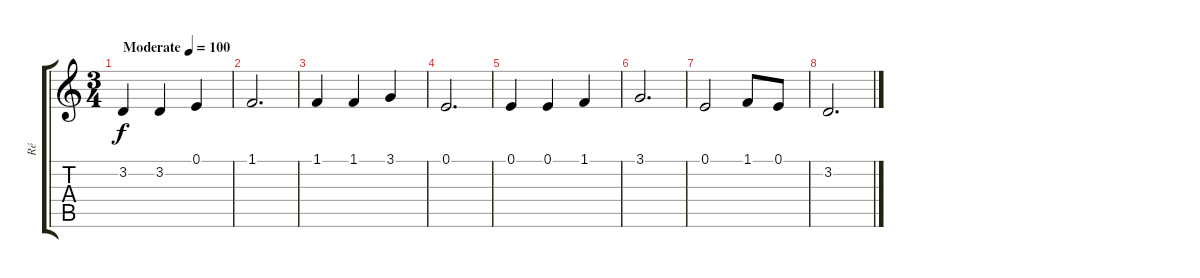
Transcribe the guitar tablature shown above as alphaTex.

\track ("Ré" "Ré") {instrument acousticgrandpiano}
\staff {score tabs}
\tuning (E4 B3 G3 D3 A2 E2) {hide}
\ts (3 4)
\tempo (100 "Moderate")
\clef g2
\ks c
3.2.4{dy f instrument acousticgrandpiano} 3.2.4 0.1.4 |
1.1.2{d} |
1.1.4 1.1.4 3.1.4 |
0.1.2{d} |
0.1.4 0.1.4 1.1.4 |
3.1.2{d} |
0.1.2 1.1.8 0.1.8 |
3.2.2{d}
